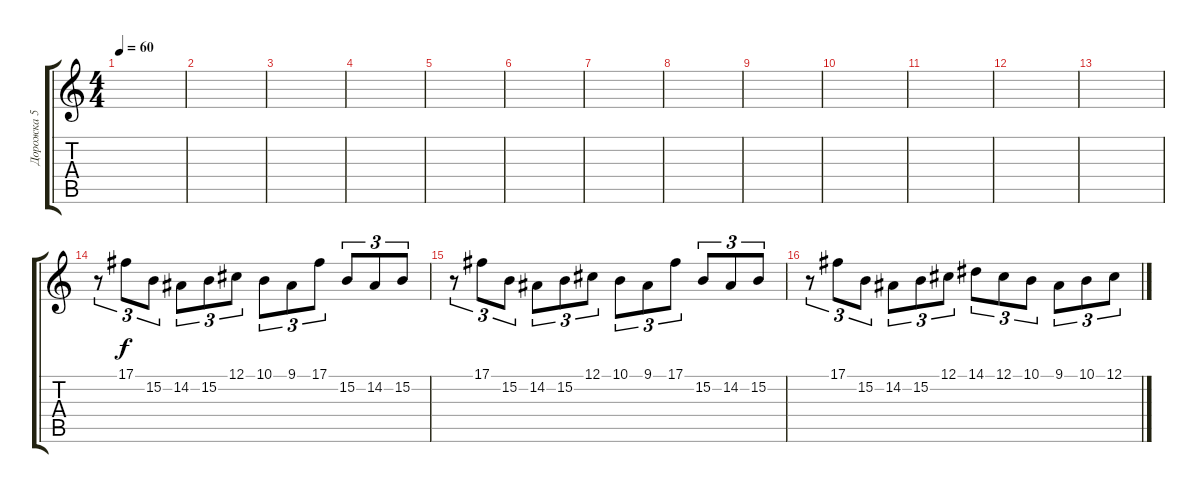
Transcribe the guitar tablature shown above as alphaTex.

\track ("Дорожка 5" "Дорожка 5") {instrument vibraphone}
\staff {score tabs}
\tuning (Db4 Ab3 E3 B2 Gb2 Db2) {hide}
\ts (4 4)
\tempo 60
\clef g2
\ks c
|
|
|
|
|
|
|
|
|
|
|
|
|
r.8{tu (3 2)} 17.1.8{tu (3 2)} 15.2.8{tu (3 2)} 14.2.8{tu (3 2)} 15.2.8{tu (3 2)} 12.1.8{tu (3 2)} 10.1.8{tu (3 2)} 9.1.8{tu (3 2)} 17.1.8{tu (3 2)} 15.2.8{tu (3 2)} 14.2.8{tu (3 2)} 15.2.8{tu (3 2)} |
r.8{tu (3 2)} 17.1.8{tu (3 2)} 15.2.8{tu (3 2)} 14.2.8{tu (3 2)} 15.2.8{tu (3 2)} 12.1.8{tu (3 2)} 10.1.8{tu (3 2)} 9.1.8{tu (3 2)} 17.1.8{tu (3 2)} 15.2.8{tu (3 2)} 14.2.8{tu (3 2)} 15.2.8{tu (3 2)} |
r.8{tu (3 2)} 17.1.8{tu (3 2)} 15.2.8{tu (3 2)} 14.2.8{tu (3 2)} 15.2.8{tu (3 2)} 12.1.8{tu (3 2)} 14.1.8{tu (3 2)} 12.1.8{tu (3 2)} 10.1.8{tu (3 2)} 9.1.8{tu (3 2)} 10.1.8{tu (3 2)} 12.1.8{tu (3 2)}
